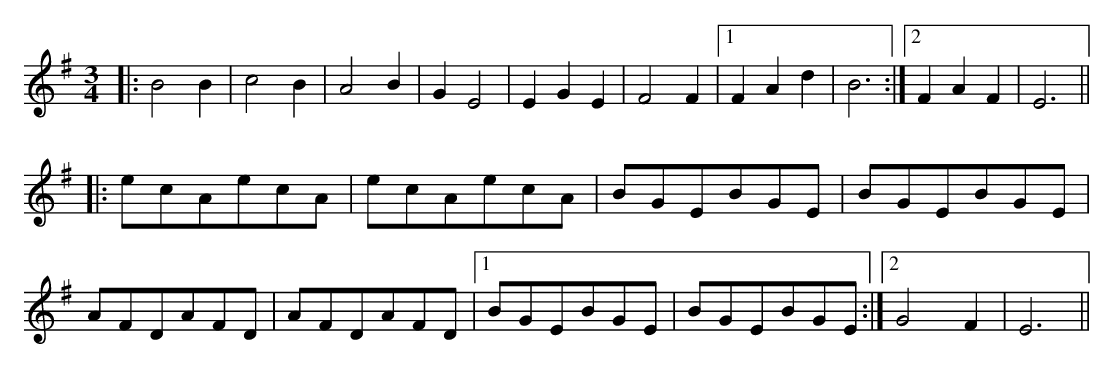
X:1
M:3/4
K:Emin
|:B4B2|c4B2|A4B2|G2E4|E2G2E2|F4F2|1 F2A2d2|B6:|2 F2A2F2|E6||
|:ecAecA|ecAecA|BGEBGE|BGEBGE|
AFDAFD|AFDAFD|1 BGEBGE|BGEBGE:|2 G4F2|E6||
